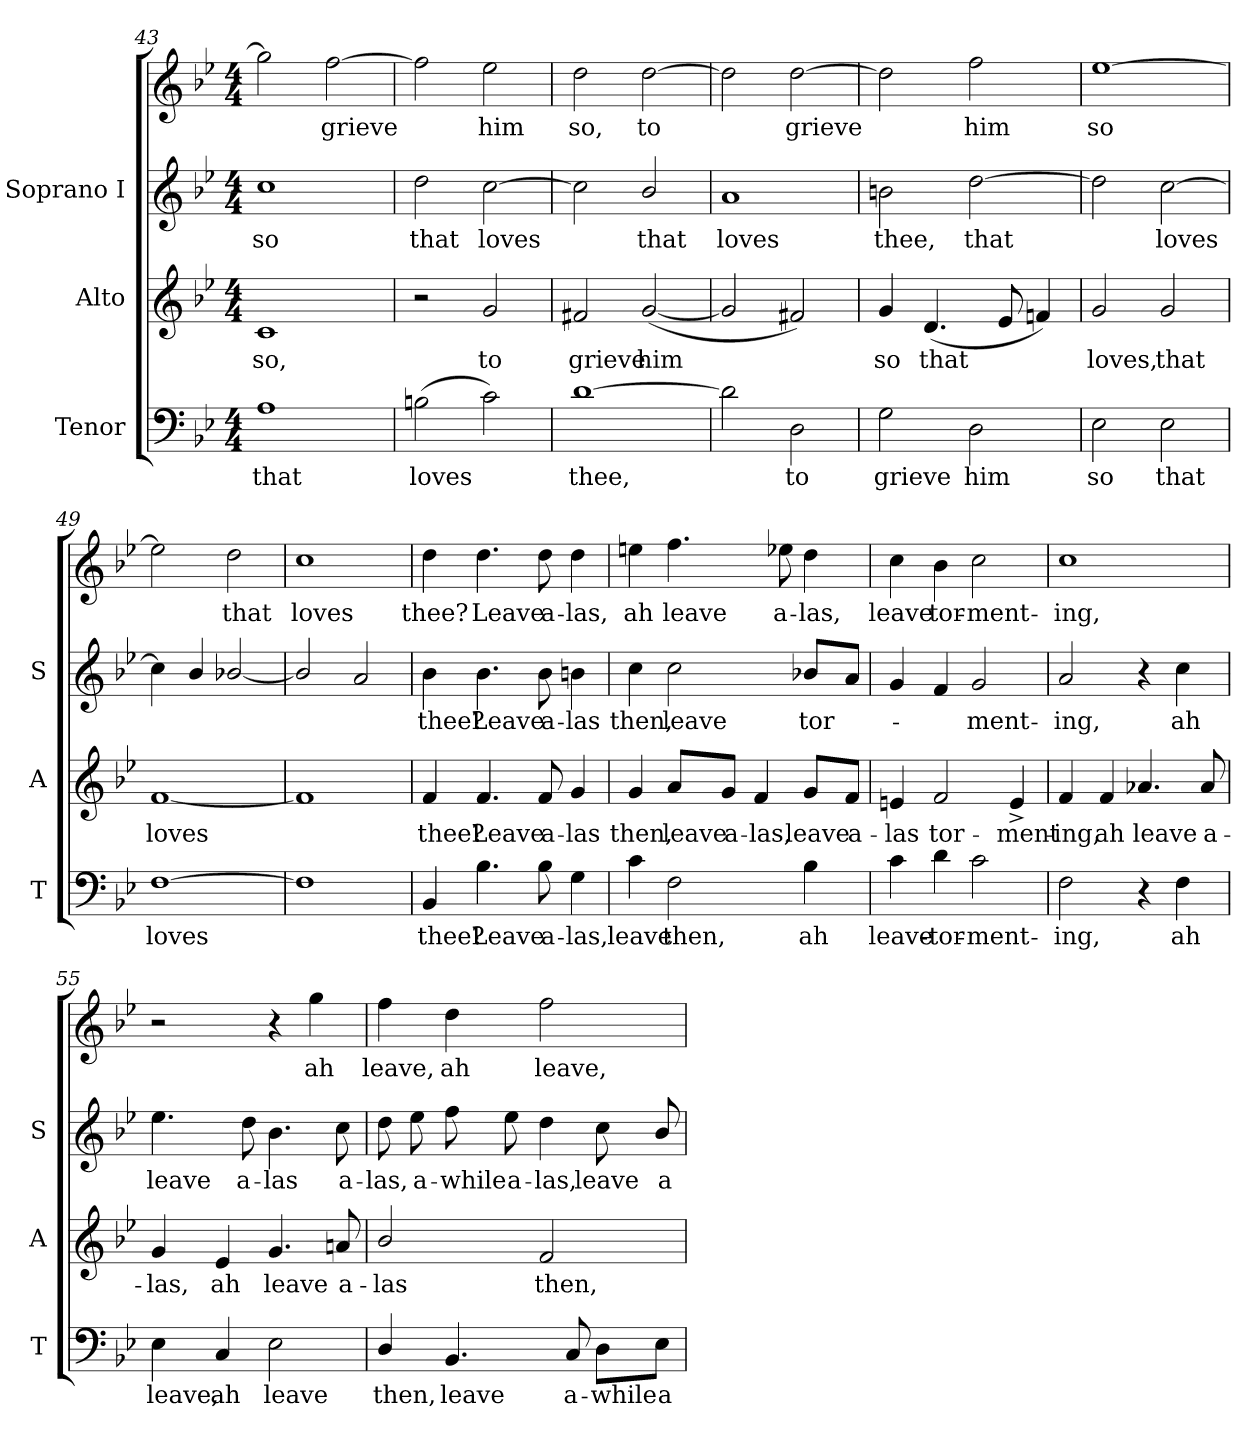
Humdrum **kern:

**kern	**text	**kern	**text	**kern	**text	**kern	**text
*part3	*part3	*part2	*part2	*part1	*part1	*part1	*part1
*staff4	*staff4	*staff3	*staff3	*staff2	*staff2	*staff1	*staff1
*I"Tenor	*	*I"Alto	*	*I"Soprano I	*	*	*
*I'T	*	*I'A	*	*I'S	*	*	*
*clefF4	*	*clefG2	*	*clefG2	*	*clefG2	*
*k[b-e-]	*	*k[b-e-]	*	*k[b-e-]	*	*k[b-e-]	*
*B-:	*	*B-:	*	*B-:	*	*B-:	*
*M4/4	*	*M4/4	*	*M4/4	*	*M4/4	*
=43	=43	=43	=43	=43	=43	=43	=43
!	!LO:LY:b	!	!LO:LY:b	!	!LO:LY:b	!	!
1A	that	1c	so,	1cc	so	2gg]	.
!	!	!	!	!	!	!	!LO:LY:b
.	.	.	.	.	.	[2ff	grieve
=44	=44	=44	=44	=44	=44	=44	=44
!	!LO:LY:b	!	!	!	!LO:LY:b	!	!
(>2Bn	loves	2r	.	2dd	that	2ff]	.
!	!	!	!LO:LY:b	!	!LO:LY:b	!	!LO:LY:b
2c)	.	2g	to	[2cc	loves	2ee-	him
=45	=45	=45	=45	=45	=45	=45	=45
!	!LO:LY:b	!	!LO:LY:b	!	!	!	!LO:LY:b
[1d	thee,	2f#X	grieve	2cc]	.	2dd	so,
!	!	!	!LO:LY:b	!	!LO:LY:b	!	!LO:LY:b
.	.	(<[2g	him	2b-/	that	[2dd	to
=46	=46	=46	=46	=46	=46	=46	=46
!	!	!	!	!	!LO:LY:b	!	!
2d]	.	2g]	.	1a	loves	2dd]	.
!	!LO:LY:b	!	!	!	!	!	!LO:LY:b
2D	to	2f#X)	.	.	.	[2dd	grieve
!!LO:LB:g=z
=47	=47	=47	=47	=47	=47	=47	=47
!	!LO:LY:b	!	!LO:LY:b	!	!LO:LY:b	!	!
2G	grieve	4g	so	2bn	thee,	2dd]	.
!	!	!	!LO:LY:b	!	!	!	!
.	.	(<4.d	that	.	.	.	.
!	!LO:LY:b	!	!	!	!LO:LY:b	!	!LO:LY:b
2D	him	.	.	[2dd	that	2ff	him
.	.	8e-	.	.	.	.	.
.	.	4fn)	.	.	.	.	.
=48	=48	=48	=48	=48	=48	=48	=48
!	!LO:LY:b	!	!LO:LY:b	!	!	!	!LO:LY:b
2E-	so	2g	loves,	2dd]	.	[1ee-	so
!	!LO:LY:b	!	!LO:LY:b	!	!LO:LY:b	!	!
2E-	that	2g	that	[2cc	loves	.	.
=49	=49	=49	=49	=49	=49	=49	=49
!	!LO:LY:b	!	!LO:LY:b	!	!	!	!
[1F	loves	[1f	loves	4cc]	.	2ee-]	.
.	.	.	.	4b-/	.	.	.
!	!	!	!	!	!	!	!LO:LY:b
.	.	.	.	[2b-X/	.	2dd	that
=50	=50	=50	=50	=50	=50	=50	=50
!	!	!	!	!	!	!	!LO:LY:b
1F]	.	1f]	.	2b-/]	.	1cc	loves
.	.	.	.	2a	.	.	.
=51	=51	=51	=51	=51	=51	=51	=51
!	!LO:LY:b	!	!LO:LY:b	!	!LO:LY:b	!	!LO:LY:b
4BB-	thee?	4f	thee?	4b-	thee?	4dd	thee?
!	!LO:LY:b	!	!LO:LY:b	!	!LO:LY:b	!	!LO:LY:b
4.B-	Leave	4.f	Leave	4.b-	Leave	4.dd	Leave
!	!LO:LY:b	!	!LO:LY:b	!	!LO:LY:b	!	!LO:LY:b
8B-	a-	8f	a-	8b-	a-	8dd	a-
!	!LO:LY:b	!	!LO:LY:b	!	!LO:LY:b	!	!LO:LY:b
4G	-las,	4g	-las	4bn	-las	4dd	-las,
!!LO:LB:g=z
=52	=52	=52	=52	=52	=52	=52	=52
!	!LO:LY:b	!	!LO:LY:b	!	!LO:LY:b	!	!LO:LY:b
4c	leave	4g	then,	4cc	then,	4een	ah
!	!LO:LY:b	!	!LO:LY:b	!	!LO:LY:b	!	!LO:LY:b
2F	then,	8a/L	leave	2cc	leave	4.ff	leave
!	!	!	!LO:LY:b	!	!	!	!
.	.	8g/J	a-	.	.	.	.
!	!	!	!LO:LY:b	!	!	!	!
.	.	4f	-las,	.	.	.	.
!	!	!	!	!	!	!	!LO:LY:b
.	.	.	.	.	.	8ee-X	a-
!	!LO:LY:b	!	!LO:LY:b	!	!LO:LY:b	!	!LO:LY:b
4B-	ah	8g/L	leave	8b-XL	tor-	4dd	-las,
!	!	!	!LO:LY:b	!	!	!	!
.	.	8f/J	a-	8aJ	.	.	.
=53	=53	=53	=53	=53	=53	=53	=53
!	!LO:LY:b	!	!LO:LY:b	!	!	!	!LO:LY:b
4c	leave-	4en	-las	4g	.	4cc	leave
!	!LO:LY:b	!	!LO:LY:b	!	!	!	!LO:LY:b
4d	-tor-	2f	tor-	4f	.	4b-	tor-
!	!LO:LY:b	!	!	!	!LO:LY:b	!	!LO:LY:b
2c	-ment-	.	.	2g	-ment-	2cc	-ment-
!	!	!	!LO:LY:b	!	!	!	!
.	.	4e^	-ment-	.	.	.	.
=54	=54	=54	=54	=54	=54	=54	=54
!	!LO:LY:b	!	!LO:LY:b	!	!LO:LY:b	!	!LO:LY:b
2F	-ing,	4f	-ing,	2a	ing,	1cc	-ing,
!	!	!	!LO:LY:b	!	!	!	!
.	.	4f	ah	.	.	.	.
!	!	!	!LO:LY:b	!	!	!	!
4r	.	4.a-X	leave	4r	.	.	.
!	!LO:LY:b	!	!	!	!LO:LY:b	!	!
4F	ah	.	.	4cc	ah	.	.
!	!	!	!LO:LY:b	!	!	!	!
.	.	8a-	a-	.	.	.	.
=55	=55	=55	=55	=55	=55	=55	=55
!	!LO:LY:b	!	!LO:LY:b	!	!LO:LY:b	!	!
4E-	leave,	4g	-las,	4.ee-	leave	2r	.
!	!LO:LY:b	!	!LO:LY:b	!	!	!	!
4C	ah	4e-	ah	.	.	.	.
!	!	!	!	!	!LO:LY:b	!	!
.	.	.	.	8dd	a-	.	.
!	!LO:LY:b	!	!LO:LY:b	!	!LO:LY:b	!	!
2E-	leave	4.g	leave	4.b-	-las	4r	.
!	!	!	!	!	!	!	!LO:LY:b
.	.	.	.	.	.	4gg	ah
!	!	!	!LO:LY:b	!	!LO:LY:b	!	!
.	.	8an	a-	8cc	a-	.	.
!!LO:LB:g=z
=56	=56	=56	=56	=56	=56	=56	=56
!	!LO:LY:b	!	!LO:LY:b	!	!LO:LY:b	!	!LO:LY:b
4D/	then,	2b-/	-las	8dd	las,	4ff	-leave,
!	!	!	!	!	!LO:LY:b	!	!
.	.	.	.	8ee-	a-	.	.
!	!LO:LY:b	!	!	!	!LO:LY:b	!	!LO:LY:b
4.BB-	leave	.	.	8ff	-while	4dd	ah
!	!	!	!	!	!LO:LY:b	!	!
.	.	.	.	8ee-	a-	.	.
!	!	!	!LO:LY:b	!	!LO:LY:b	!	!LO:LY:b
.	.	2f	then,	4dd	-las,	2ff	leave,
!	!LO:LY:b	!	!	!	!	!	!
8C	a-	.	.	.	.	.	.
!	!LO:LY:b	!	!	!	!LO:LY:b	!	!
8D\L	-while	.	.	8cc	leave	.	.
!	!LO:LY:b	!	!	!	!LO:LY:b	!	!
8E-\J	a-	.	.	8b-/	a-	.	.
=	=	=	=	=	=	=	=
*-	*-	*-	*-	*-	*-	*-	*-
